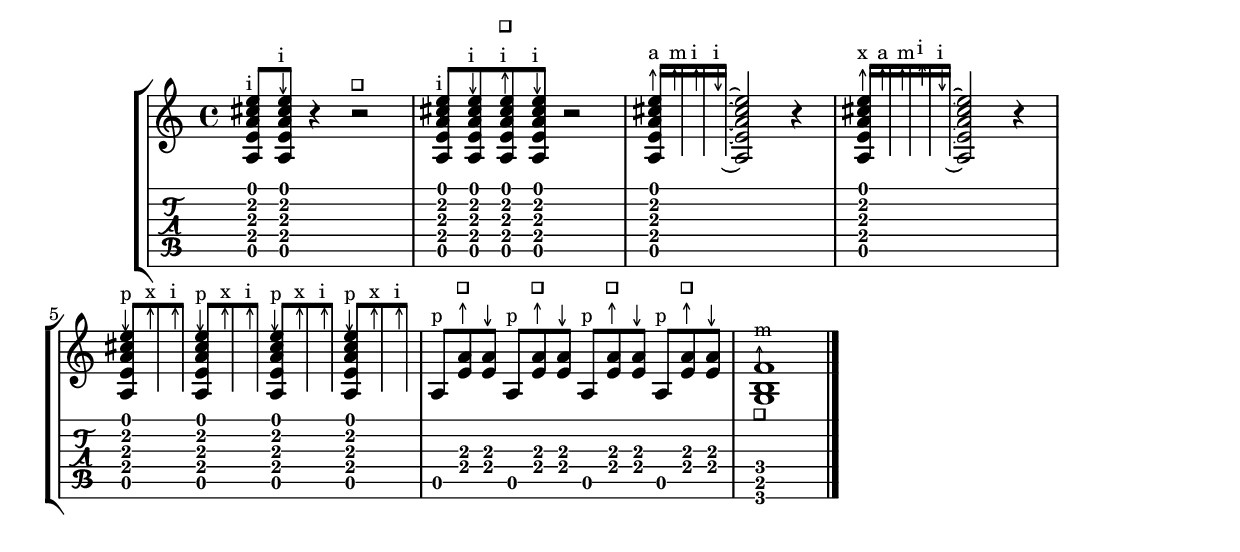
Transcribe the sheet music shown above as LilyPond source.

%% DO NOT EDIT this file manually; it is automatically
%% generated from LSR http://lsr.dsi.unimi.it
%% Make any changes in LSR itself, or in Documentation/snippets/new/ ,
%% and then run scripts/auxiliar/makelsr.py
%%
%% This file is in the public domain.
\version "2.14.2"

\header {
%% Translation of GIT committish: 30339cb3706f6399c84607426988b25f79b4998c
  texidocfr = "
La guitare flamenco fait appel à des éléments de notation particuliers :

-- le @emph{golpe} : coup frappé sur la caisse de résonance avec
   l'ongle de l'annulaire,

-- une flèche pour indiquer le sens des butés (@emph{strokes}),

-- les doigtés : @qq{p} pouce, @qq{i} index, @qq{m}  majeur, @qq{a}
   annulaire et @qq{x} auriculaire,

-- les @emph{rasgueados} sur trois ou quatre doigts : grattage des
   cordes en étendant les doigts rapidement les uns après les autres
   dans un mouvement continu, se terminant sur l'index,

-- les @emph{abanicos} : séries de butés du pouce, index et auriculaire.
   Il existe aussi un @emph{abanico 2} pour lequel l'index et
   l'annulaire remplacent l'auriculaire.

-- @emph{alza púa} : jeu rapide du pouce.

La plupart de ces symboles utilisent une flèche en plus des doigtés.
Dans le cas d'un @emph{abanico}, les têtes de note ne sont imprimées que
pour le premier accord.

Le début du code ci-dessous répertorie le paramétrage de ces différents
symboles, que vous pouvez copier dans un fichier @file{flamenco.ly}
pour inclusion dans vos propres compositions.

"
  doctitlefr = "Notation de flamenco"

  lsrtags = "specific-notation, version-specific, fretted-strings, stylesheet"


%% Translation of GIT committish: b482c3e5b56c3841a88d957e0ca12964bd3e64fa

  texidoces = "

Para la guitarra flamenca se utilizan ciertos elementos de notación
especiales:


@itemize

@item un símbolo para indicar un golpe sobre la caja de la guitarra
con el nudillo del dedo anular

@item una flecha para indicar la dirección de los rasgueos

@item distintas legras para las digitaciones (@qq{p}: pulgar, @qq{i}:
índice, @qq{m}: medio, @qq{a}: anular y @qq{x}: meñique)

@item Rasgueados de 3 y cautro dedos: hacia arriba con todos los dedos
y terminando con arriba y abajo con el índice

@item abanicos: rasgueos en serie con el pulgar, hacia abajo y el
meñique y el índice hacia arriba (hay también un abanico 2 en el que
los dedos medio y anular se usan en lugar del meñique)

@item alza púa: pulsaciones rápidas con el pulgar

@end itemize


Casi todas las figuras utilizan flechas combinadas con digitaciones;
con los abanicos y los rasgueados, las notas se imprimen con cabeza
sólo en el primer acorde.

Este fragmento de código contiene código de tipo cabecera que se puede
copiar como @file{flamenco.ly} e incluirse en los documentos fuente.

"
  doctitlees = "Notación del flamenco"

  texidoc = "
For flamenco guitar, special notation is used:


* a golpe symbol to indicate a slap on the guitar body with the nail of
the ring finger * an arrow to indicate (the direction of) strokes *
different letters for fingering (@qq{p}: thumb, @qq{i}: index finger,
@qq{m}: middle finger, @qq{a}: ring finger and @qq{x}: little finger) *
3- and 4-finger rasgueados; stroke upwards with all fingers, ending
with an up- and down using the index finger * abanicos: strokes (in
tuples) with thumb (down), little and index finger (both up). There's
also an abanico 2 where middle and ring finger are used instead of the
little finger. * alza pua: fast playing with the thumb


Most figures use arrows in combination with fingering; with abanicos
and rasgueados, noteheads are printed only for the first chord.

This snippet contains some header-like code that can be copied as
@samp{flamenco.ly} and included in source files.

"
  doctitle = "Flamenco notation"
} % begin verbatim


%%%%%%%%%%%%%%%%%%%%%%%%%%%%%%%%%%%%%%%%%%%
%%%%%%%  Cut here ----- Start 'flamenco.ly'

% Text indicators
abanico = \markup { \italic Abanico }
rasgueaso = \markup { \italic Ras. }
alzapua = \markup { \italic Alzapua }

% Finger stroke symbols
strokeUp = \markup { \postscript #"
  0.1     setlinewidth
  0.5 0   moveto
  0.5 2   lineto
  0.2 1.4 lineto
  0.5 2   moveto
  0.8 1.4 lineto
  stroke
"}

strokeDown = \markup { \postscript #"
  0.1     setlinewidth
  0.5 2   moveto
  0.5 0   lineto
  0.2 0.6 lineto
  0.5 0   moveto
  0.8 0.6 lineto
  stroke
"}

% Golpe symbol
golpe = \markup { \postscript #"
  0.2 setlinewidth
  0 0 moveto
  1 0 lineto
  1 1 lineto
  stroke
  "\postscript #"
  0.1       setlinewidth
  -0.6 -0.1  moveto
  -0.6  1.0 lineto
  0.5  1.0 lineto
  stroke
"}

strokeUpGolpe = \markup { \column { \golpe \line { \strokeUp } } }
iUpGolpe = \markup { \column { \golpe \line { \small i } \line { \strokeUp } } }

% Strokes for all fingers
pUp   = \markup { \column { \small p \line { \strokeUp } } }
pDown = \markup { \column { \small p \line { \strokeDown } } }
iUp   = \markup { \column { \small i \line { \strokeUp } } }
iDown = \markup { \column { \small i \line { \strokeDown } } }
mUp   = \markup { \column { \small m \line { \strokeUp } } }
mDown = \markup { \column { \small m \line { \strokeDown } } }
aUp   = \markup { \column { \small a \line { \strokeUp } } }
aDown = \markup { \column { \small a \line { \strokeDown } } }
xUp   = \markup { \column { \small x \line { \strokeUp } } }
xDown = \markup { \column { \small x \line { \strokeDown } } }


% Just handy :)
tupletOff = {
  \once \override TupletNumber #'stencil = ##f
  \once \override TupletBracket #'stencil = ##f
}

tupletsOff = {
  \override TupletNumber #'stencil = ##f
  \override TupletBracket #'bracket-visibility = #'if-no-beam
}

tupletsOn = {
  \override TupletBracket #'bracket-visibility = #'default
  \revert TupletNumber #'stencil
}

headsOff = {
  \override TabNoteHead #'transparent = ##t
  \override NoteHead #'transparent = ##t
  \override NoteHead #'no-ledgers = ##t
}

headsOn = {
  \override TabNoteHead #'transparent = ##f
  \override NoteHead #'transparent = ##f
  \override NoteHead #'no-ledgers = ##f
}

%%%%%%%  Cut here ----- End 'flamenco.ly'
%%%%%%%%%%%%%%%%%%%%%%%%%%%%%%%%%%%%%%%%%

part = \relative c' {
  <a, e' a cis e>8^\iUp
  <a e' a cis e>8^\iDown
  r4
  r2^\golpe

  <a e' a cis e>8^\iUp
  <a e' a cis e>8^\iDown
  <a e' a cis e>8^\iUpGolpe
  <a e' a cis e>8^\iDown
  r2

  <a e' a cis e>16^\aUp
  \headsOff
  <a e' a cis e>^\mUp
  <a e' a cis e>^\iUp
  <a e' a cis e>^\iDown~
  \headsOn
  <a e' a cis e>2
  r4

  \tupletOff
  \times 4/5 {
    <a e' a cis e>16^\xUp
    \headsOff
    <a e' a cis e>^\aUp
    <a e' a cis e>^\mUp
    <a e' a cis e>^\iUp
    <a e' a cis e>^\iDown~
    \headsOn
  }
  <a e' a cis e>2
  r4

  \tupletsOff
  \times 2/3 {
    <a e' a cis e>8^\pDown
    \headsOff
    <a e' a cis e>^\xUp
    <a e' a cis e>^\iUp
    \headsOn
  }

  \times 2/3 {
    <a e' a cis e>8^\pDown
    \headsOff
    <a e' a cis e>^\xUp
    <a e' a cis e>^\iUp
    \headsOn
  }

  \times 2/3 {
    <a e' a cis e>8^\pDown
    \headsOff
    <a e' a cis e>^\xUp
    <a e' a cis e>^\iUp
    \headsOn
  }
  \times 2/3 {
    <a e' a cis e>8^\pDown
    \headsOff
    <a e' a cis e>^\xUp
    <a e' a cis e>^\iUp
    \headsOn
  }

  \tupletsOff
  \override Beam #'positions = #'(2 . 2)
  \times 2/3 {
    a8^\markup{ \small p }
    <e' a>^\strokeUpGolpe
    <e a>^\strokeDown
  }
  \times 2/3 {
    a,8^\markup{ \small p }
    <e' a>^\strokeUpGolpe
    <e a>^\strokeDown
  }
  \times 2/3 {
    a,8^\markup{ \small p }
    <e' a>^\strokeUpGolpe
    <e a>^\strokeDown
  }
  \times 2/3 {
    a,8^\markup{ \small p }
    <e' a>^\strokeUpGolpe
    <e a>^\strokeDown
  }
  \tupletsOn

  \once \override TextScript #'extra-offset = #'(0 . -1)
  <g, b f'>1_\golpe^\mUp
  \bar "|."
}

\score {
  \new StaffGroup <<
    \context Staff = "part" <<
      \clef G
      \transpose c c'
      {
        \part
      }
    >>
    \context TabStaff {
      \part
    }
  >>
  \layout {
    ragged-right = ##t
  }
}
